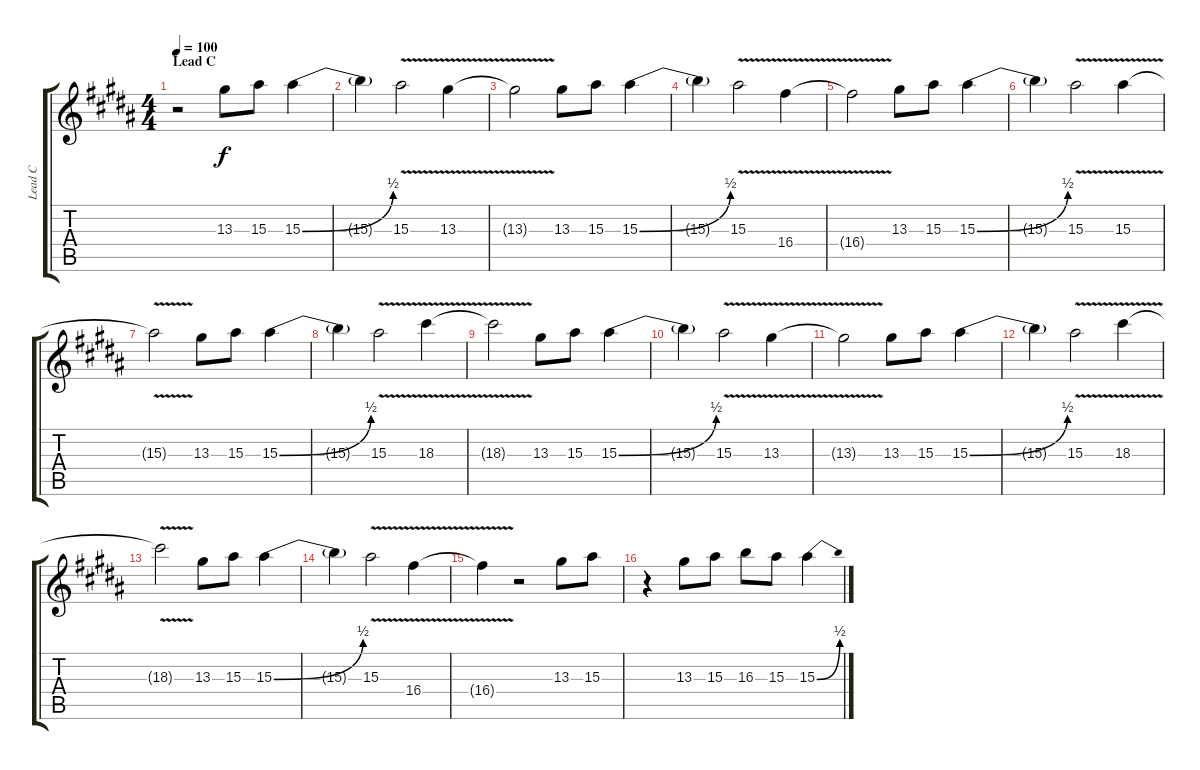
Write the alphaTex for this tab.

\track ("Lead C" "Lead C") {instrument distortionguitar}
\staff {score tabs}
\tuning (E4 B3 G3 D3 A2 E2) {hide}
\ts (4 4)
\section ("" "Lead C")
\tempo 100
\clef g2
\ks b
r.2{dy f} 13.3.8 15.3.8 15.3{be (bend 0 0 60 2)}.4 |
15.3{t}.4 15.3{v}.2 13.3{v}.4 |
13.3{v t}.2 13.3.8 15.3.8 15.3{be (bend 0 0 60 2)}.4 |
15.3{t}.4 15.3{v}.2 16.4{v}.4 |
16.4{t}.2 13.3.8 15.3.8 15.3{be (bend 0 0 60 2)}.4 |
15.3{t}.4 15.3{v}.2 15.3{v}.4 |
15.3{t}.2 13.3.8 15.3.8 15.3{be (bend 0 0 60 2)}.4 |
15.3{t}.4 15.3{v}.2 18.3{v}.4 |
18.3{t}.2 13.3.8 15.3.8 15.3{be (bend 0 0 60 2)}.4 |
15.3{t}.4 15.3{v}.2 13.3{v}.4 |
13.3{t}.2 13.3.8 15.3.8 15.3{be (bend 0 0 60 2)}.4 |
15.3{t}.4 15.3{v}.2 18.3{v}.4 |
18.3{t}.2 13.3.8 15.3.8 15.3{be (bend 0 0 60 2)}.4 |
15.3{t}.4 15.3{v}.2 16.4{v}.4 |
16.4{t}.4 r.2 13.3.8 15.3.8 |
r.4 13.3.8 15.3.8 16.3.8 15.3.8 15.3{be (bend 0 0 60 2)}.4
